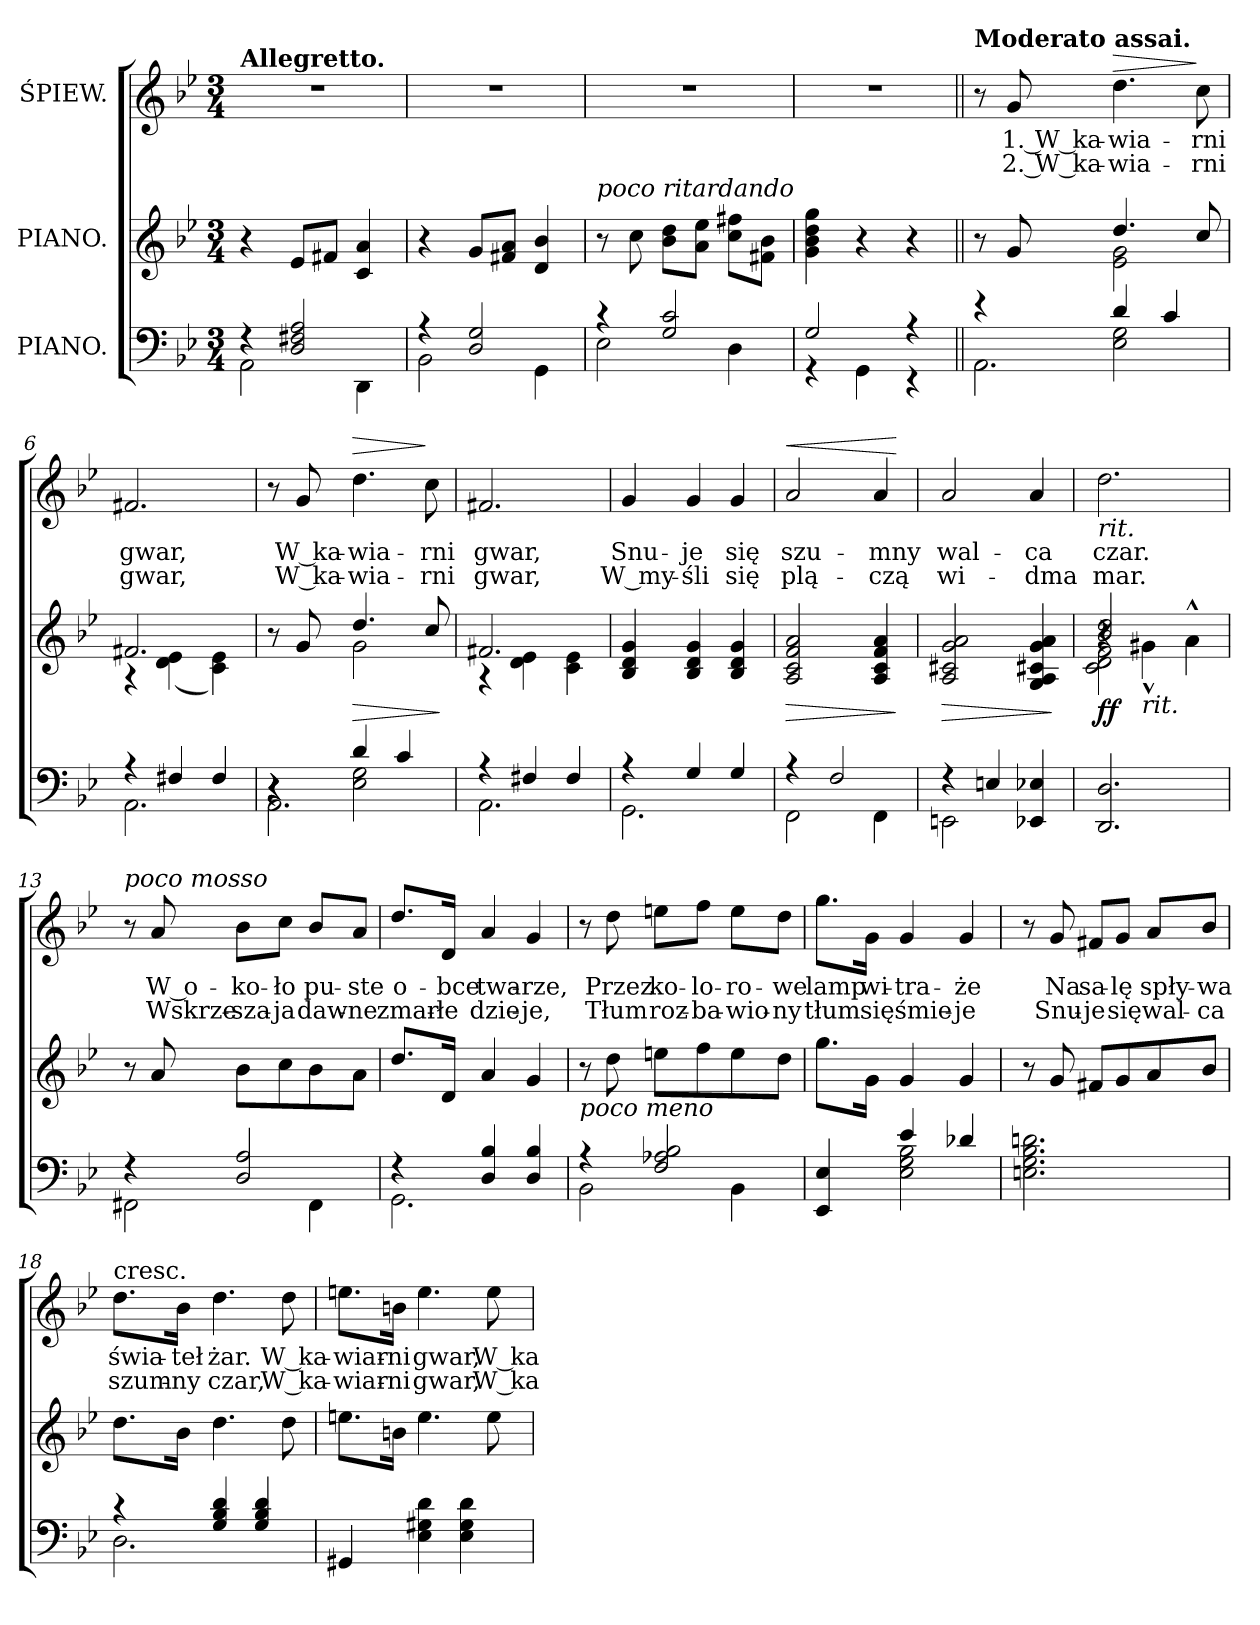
**kern	**kern	**dynam	**kern	**text	**text	**dynam
*part3	*part2	*part2	*part1	*part1	*part1	*part1
*staff3	*staff2	*staff2	*staff1	*staff1	*staff1	*staff1
*I"PIANO.	*I"PIANO.	*	*I"ŚPIEW.	*	*	*
*clefF4	*clefG2	*	*clefG2	*	*	*
*k[b-e-]	*k[b-e-]	*	*k[b-e-]	*	*	*
*g:	*g:	*	*g:	*	*	*
*M3/4	*M3/4	*	*M3/4	*	*	*
=1	=1	=1	=1	=1	=1	=1
*^	*	*	*	*	*	*
!	!	!	!	!LO:TX:a:B:t=Allegretto.	!	!	!
4r	2AA\	4r	.	2.r	.	.	.
2D/ 2F#X/ 2A/	.	8e-/L	.	.	.	.	.
.	.	8f#X/J	.	.	.	.	.
.	4DD\	4c/ 4a/	.	.	.	.	.
=2	=2	=2	=2	=2	=2	=2	=2
4r	2BB-\	4r	.	2.r	.	.	.
2D/ 2G/	.	8g/L	.	.	.	.	.
.	.	8f#X/ 8a/J	.	.	.	.	.
.	4GG\	4d/ 4b-/	.	.	.	.	.
=3	=3	=3	=3	=3	=3	=3	=3
!	!	!LO:TX:a:i:t=poco ritardando	!	!	!	!	!
4r	2E-\	8r	.	2.r	.	.	.
.	.	8cc\	.	.	.	.	.
2G/ 2c/	.	8b-\ 8dd\L	.	.	.	.	.
.	.	8a\ 8ee-\J	.	.	.	.	.
.	4D\	8cc\ 8ff#X\L	.	.	.	.	.
.	.	8f#X\ 8b-\J	.	.	.	.	.
=4	=4	=4	=4	=4	=4	=4	=4
2G/	4r	4g\ 4b-\ 4dd\ 4gg\	.	2.r	.	.	.
.	4GG\	4r	.	.	.	.	.
4r	4r	4r	.	.	.	.	.
=5||	=5||	=5||	=5||	=5||	=5||	=5||	=5||
*	*^	*^	*	*	*	*	*
!	!	!	!	!	!	!LO:TX:a:B:t=Moderato assai.	!	!	!
4r	2.AA\	4ryy	8r	4ryy	.	8r	.	.	.
.	.	.	8g/	.	.	8g/	1. W ka-	2. W ka-	.
!	!	!	!	!	!	!	!	!	!LO:HP:a
4d/	.	2E-\ 2G\	4.dd/	2e-\ 2g\	.	4.dd\	-wia-	-wia-	>
4c/	.	.	.	.	.	.	.	.	.
.	.	.	8cc/	.	.	8cc\	-rni	-rni	]
*	*v	*v	*	*	*	*	*	*	*
=6	=6	=6	=6	=6	=6	=6	=6	=6
4r	2.AA\	2.f#X/	4r	.	2.f#X/	gwar,	gwar,	.
4F#X/	.	.	(4d\ 4e-\	.	.	.	.	.
4F#/	.	.	4c\ 4e-\)	.	.	.	.	.
=7	=7	=7	=7	=7	=7	=7	=7	=7
*	*^	*	*	*	*	*	*	*
4r	4r	2.AA\	8r	4ryy	.	8r	.	.	.
.	.	.	8g/	.	.	8g/	W ka-	W ka-	.
!	!	!	!	!	!LO:HP:b	!	!	!	!LO:HP:a
4d/	2E-\ 2G\	.	4.dd/	2g\	>	4.dd\	-wia-	-wia-	>
4c/	.	.	.	.	.	.	.	.	.
.	.	.	8cc/	.	.	8cc\	-rni	-rni	]
*v	*v	*v	*	*	*	*	*	*	*
*	*v	*v	*	*	*	*	*
.	.	]	.	.	.	.
=8	=8	=8	=8	=8	=8	=8
*^	*^	*	*	*	*	*
4r	2.AA\	2.f#X/	4r	.	2.f#X/	gwar,	gwar,	.
4F#X/	.	.	4d\ 4e-\	.	.	.	.	.
4F#/	.	.	4c\ 4e-\	.	.	.	.	.
*	*	*v	*v	*	*	*	*	*
=9	=9	=9	=9	=9	=9	=9	=9
4r	2.GG\	4B-/ 4d/ 4g/	.	4g/	Snu-	W my-	.
4G/	.	4B-/ 4d/ 4g/	.	4g/	-je	-śli	.
4G/	.	4B-/ 4d/ 4g/	.	4g/	się	się	.
=10	=10	=10	=10	=10	=10	=10	=10
!	!	!	!LO:HP:b	!	!	!	!LO:HP:a
4r	2FF\	2A/ 2c/ 2f/ 2a/	>	2a/	szu-	plą-	<
2F/	.	.	.	.	.	.	.
.	4FF\	4A/ 4c/ 4f/ 4a/	.	4a/	-mny	-czą	.
*v	*v	*	*	*	*	*	*
.	.	]	.	.	.	[
=11	=11	=11	=11	=11	=11	=11
*^	*	*	*	*	*	*
!	!	!	!LO:HP:b	!	!	!	!
4r	2EEn\	2A/ 2c#X/ 2g/ 2a/	>	2a/	wal-	wi-	.
4En/	.	.	.	.	.	.	.
4EE-X/ 4E-X/	4ryy	4G/ 4A/ 4c#X/ 4g/ 4a/	.	4a/	-ca	-dma	.
*v	*v	*	*	*	*	*	*
.	.	]	.	.	.	.
=12	=12	=12	=12	=12	=12	=12
*	*^	*	*	*	*	*
*	*	*^	*	*	*	*	*
!	!	!	!	!	!LO:TX:b:i:t=rit.	!	!	!
2.DD/ 2.D/	2b-/ 2dd/	4r	2c\ 2d\ 2f\	ff	2.dd\	czar.	mar.	.
!	!	!LO:TX:b:i:t=rit.	!	!	!	!	!	!
.	.	4g#X^^>\	.	.	.	.	.	.
.	4ryy	4a^^\	4ryy	.	.	.	.	.
=13	=13	=13	=13	=13	=13	=13	=13	=13
*^	*	*	*	*	*	*	*	*
!	!	!	!	!	!	!LO:TX:a:i:t=poco mosso	!	!	!
*	*	*v	*v	*v	*	*	*	*	*
4r	2FF#X\	8r	.	8r	.	.	.
.	.	8a/	.	8a/	W o-	Wskrze-	.
2D/ 2A/	.	8b-\L	.	8b-\L	-ko-	-sza-	.
.	.	8cc\	.	8cc\J	-ło	-ja	.
.	4FF#\	8b-\	.	8b-/L	pu-	daw-	.
.	.	8a\J	.	8a/J	-ste	-ne	.
=14	=14	=14	=14	=14	=14	=14	=14
4r	2.GG\	8.dd/L	.	8.dd/L	o-	zmar-	.
.	.	16d/Jk	.	16d/Jk	-bce	-łe	.
4D/ 4B-/	.	4a/	.	4a/	twa-	dzie-	.
4D/ 4B-/	.	4g/	.	4g/	-rze,	-je,	.
=15	=15	=15	=15	=15	=15	=15	=15
!	!	!LO:TX:b:i:t=poco meno	!	!	!	!	!
4r	2BB-\	8r	.	8r	.	.	.
.	.	8dd\	.	8dd\	Przez	Tłum	.
2F/ 2A-X/ 2B-/	.	8een\L	.	8een\L	ko-	roz-	.
.	.	8ff\	.	8ff\J	-lo-	-ba-	.
.	4BB-\	8ee\	.	8ee\L	-ro-	-wio-	.
.	.	8dd\J	.	8dd\J	-we	-ny	.
=16	=16	=16	=16	=16	=16	=16	=16
4EE-/ 4E-/	4ryy	8.gg\L	.	8.gg\L	lamp	tłum	.
.	.	16g\Jk	.	16g\Jk	wi-	się	.
4e-/	2E-\ 2G\ 2B-\	4g/	.	4g/	-tra-	śmie-	.
4d-X/	.	4g/	.	4g/	-że	-je	.
*v	*v	*	*	*	*	*	*
=17	=17	=17	=17	=17	=17	=17
2.En\ 2.G\ 2.B-\ 2.dn\	8r	.	8r	.	.	.
.	8g/	.	8g/	Na	Snu-	.
.	8f#X/L	.	8f#X/L	sa-	-je	.
.	8g/	.	8g/J	-lę	się	.
.	8a/	.	8a/L	spły-	wal-	.
.	8b-/J	.	8b-/J	-wa	-ca	.
=18	=18	=18	=18	=18	=18	=18
*^	*	*	*	*	*	*
!	!	!	!	!LO:TX:a:t=cresc.	!	!	!
4r	2.D\	8.dd\L	.	8.dd\L	świa-	szum-	.
.	.	16b-\Jk	.	16b-\Jk	-teł	-ny	.
4G/ 4B-/ 4d/	.	4.dd\	.	4.dd\	żar.	czar,	.
4G/ 4B-/ 4d/	.	.	.	.	.	.	.
.	.	8dd\	.	8dd\	W ka-	W ka-	.
*v	*v	*	*	*	*	*	*
=19	=19	=19	=19	=19	=19	=19
4GG#X/	8.een\L	.	8.een\L	-wiar-	-wiar-	.
.	16bn\Jk	.	16bn\Jk	-ni	-ni	.
4E-\ 4G#X\ 4d\	4.ee\	.	4.ee\	gwar,	gwar,	.
4E-\ 4G#\ 4d\	.	.	.	.	.	.
.	8ee\	.	8ee\	W ka-	W ka-	.
=	=	=	=	=	=	=
*-	*-	*-	*-	*-	*-	*-
